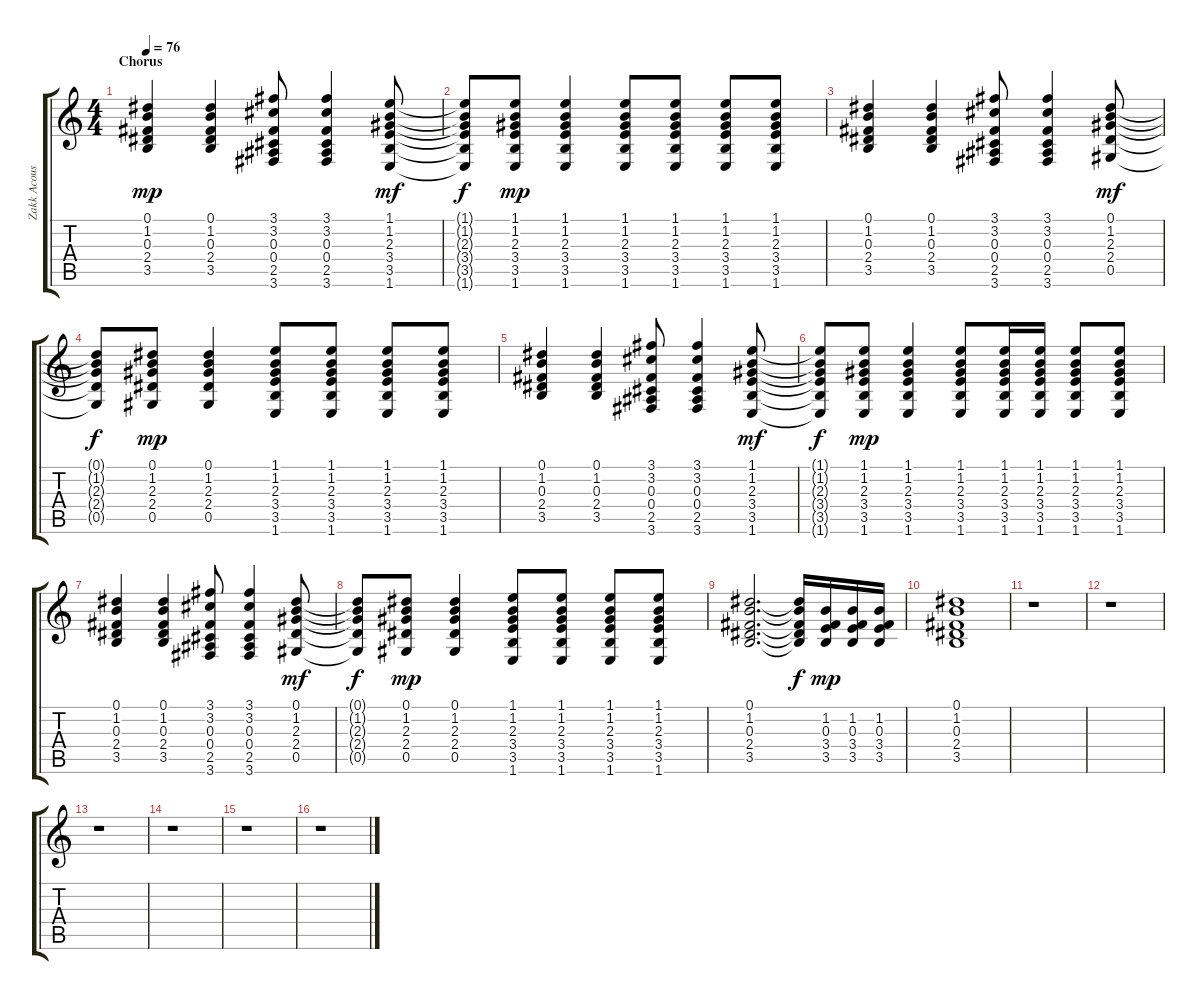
\track ("Zakk Acoustic" "Zakk Acous") {instrument acousticguitarsteel}
\staff {score tabs}
\tuning (Eb4 Bb3 Gb3 Db3 Ab2 Eb2) {hide}
\ts (4 4)
\section ("" "Chorus")
\tempo 76
\clef g2
\ks c
(0.1 1.2 0.3 2.4 3.5).4{dy mp} (0.1 1.2 0.3 2.4 3.5).4 (3.1 3.2 0.3 0.4 2.5 3.6).8 (3.1 3.2 0.3 0.4 2.5 3.6).4 (1.1 1.2 2.3 3.4 3.5 1.6).8{dy mf} |
(1.1{t} 1.2{t} 2.3{t} 3.4{t} 3.5{t} 1.6{t}).8{dy f} (1.1 1.2 2.3 3.4 3.5 1.6).8{dy mp} (1.1 1.2 2.3 3.4 3.5 1.6).4 (1.1 1.2 2.3 3.4 3.5 1.6).8 (1.1 1.2 2.3 3.4 3.5 1.6).8 (1.1 1.2 2.3 3.4 3.5 1.6).8 (1.1 1.2 2.3 3.4 3.5 1.6).8 |
(0.1 1.2 0.3 2.4 3.5).4 (0.1 1.2 0.3 2.4 3.5).4 (3.1 3.2 0.3 0.4 2.5 3.6).8 (3.1 3.2 0.3 0.4 2.5 3.6).4 (0.1 1.2 2.3 2.4 0.5).8{dy mf} |
(0.1{t} 1.2{t} 2.3{t} 2.4{t} 0.5{t}).8{dy f} (0.1 1.2 2.3 2.4 0.5).8{dy mp} (0.1 1.2 2.3 2.4 0.5).4 (1.1 1.2 2.3 3.4 3.5 1.6).8 (1.1 1.2 2.3 3.4 3.5 1.6).8 (1.1 1.2 2.3 3.4 3.5 1.6).8 (1.1 1.2 2.3 3.4 3.5 1.6).8 |
(0.1 1.2 0.3 2.4 3.5).4 (0.1 1.2 0.3 2.4 3.5).4 (3.1 3.2 0.3 0.4 2.5 3.6).8 (3.1 3.2 0.3 0.4 2.5 3.6).4 (1.1 1.2 2.3 3.4 3.5 1.6).8{dy mf} |
(1.1{t} 1.2{t} 2.3{t} 3.4{t} 3.5{t} 1.6{t}).8{dy f} (1.1 1.2 2.3 3.4 3.5 1.6).8{dy mp} (1.1 1.2 2.3 3.4 3.5 1.6).4 (1.1 1.2 2.3 3.4 3.5 1.6).8 (1.1 1.2 2.3 3.4 3.5 1.6).16 (1.1 1.2 2.3 3.4 3.5 1.6).16 (1.1 1.2 2.3 3.4 3.5 1.6).8 (1.1 1.2 2.3 3.4 3.5 1.6).8 |
(0.1 1.2 0.3 2.4 3.5).4 (0.1 1.2 0.3 2.4 3.5).4 (3.1 3.2 0.3 0.4 2.5 3.6).8 (3.1 3.2 0.3 0.4 2.5 3.6).4 (0.1 1.2 2.3 2.4 0.5).8{dy mf} |
(0.1{t} 1.2{t} 2.3{t} 2.4{t} 0.5{t}).8{dy f} (0.1 1.2 2.3 2.4 0.5).8{dy mp} (0.1 1.2 2.3 2.4 0.5).4 (1.1 1.2 2.3 3.4 3.5 1.6).8 (1.1 1.2 2.3 3.4 3.5 1.6).8 (1.1 1.2 2.3 3.4 3.5 1.6).8 (1.1 1.2 2.3 3.4 3.5 1.6).8 |
(0.1 1.2 0.3 2.4 3.5).2{d} (0.1{t} 1.2{t} 0.3{t} 2.4{t} 3.5{t}).16{dy f} (1.2 0.3 3.4 3.5).16{dy mp} (1.2 0.3 3.4 3.5).16 (1.2 0.3 3.4 3.5).16 |
(0.1 1.2 0.3 2.4 3.5).1 |
r.1 |
r.1 |
r.1 |
r.1 |
r.1 |
r.1
